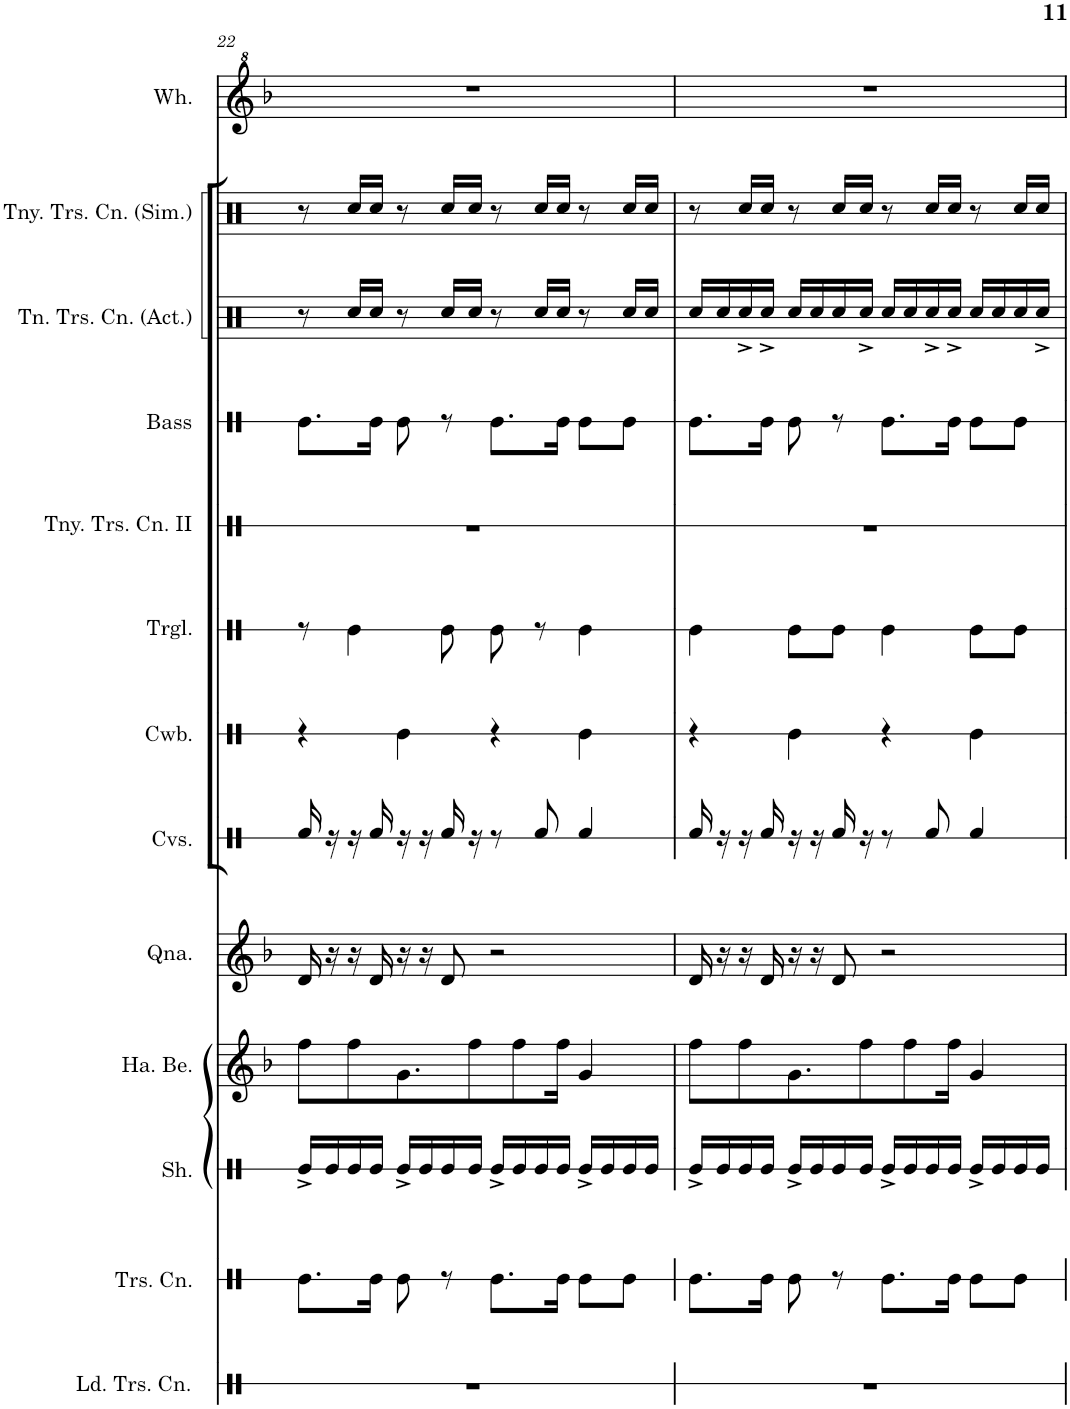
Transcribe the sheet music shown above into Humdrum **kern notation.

**kern	**kern	**kern	**kern	**kern	**kern	**kern	**kern	**kern	**kern	**kern	**kern	**kern
*part13	*part12	*part11	*part10	*part9	*part8	*part7	*part6	*part5	*part4	*part3	*part2	*part1
*staff13	*staff12	*staff11	*staff10	*staff9	*staff8	*staff7	*staff6	*staff5	*staff4	*staff3	*staff2	*staff1
*I"Lidded Trash Can	*I"Trash Can	*I"Shaker	*I"Hand Bells	*I"Quinoa	*I"Claves	*I"Cowbell	*I"Triangle	*I"Tiny Trash Can II	*I"Bass Drum	*I"Tiny Trash Can (Actual)	*I"Tiny Trash Can (Simplified)	*I"Whistle
*I'Ld. Trs. Cn.	*I'Trs. Cn.	*I'Sh.	*I'Ha. Be.	*I'Qna.	*I'Cvs.	*I'Cwb.	*I'Trgl.	*I'Tny. Trs. Cn. II	*I'Bass	*I'Tn. Trs. Cn. (Act.)	*I'Tny. Trs. Cn. (Sim.)	*I'Wh.
!!LO:PB:g=z
*clefX	*clefX	*clefX	*clefG2	*clefG2	*clefX	*clefX	*clefX	*clefX	*clefX	*clefX	*clefX	*clefG^2
*k[]	*k[]	*k[]	*k[b-]	*k[b-]	*k[]	*k[]	*k[]	*k[]	*k[]	*k[]	*k[]	*k[b-]
*M4/4	*M4/4	*M4/4	*M4/4	*M4/4	*M4/4	*M4/4	*M4/4	*M4/4	*M4/4	*M4/4	*M4/4	*M4/4
=22	=22	=22	=22	=22	=22	=22	=22	=22	=22	=22	=22	=22
1r	8.Re\L	16Re^/LL	8ff\L	16d/	16Rf/	4r	8r	1r	8.Re\L	8r	8r	1r
.	.	16Re/	.	16r	16r	.	.	.	.	.	.	.
.	.	16Re/	8ff\	16r	16r	.	4Re\	.	.	16Rcc/LL	16Rcc/LL	.
.	16Re\Jk	16Re/JJ	.	16d/	16Rf/	.	.	.	16Re\Jk	16Rcc/JJ	16Rcc/JJ	.
.	8Re\	16Re^/LL	8.g\	16r	16r	4Re\	.	.	8Re\	8r	8r	.
.	.	16Re/	.	16r	16r	.	.	.	.	.	.	.
.	8r	16Re/	.	8d/	16Rf/	.	8Re\	.	8r	16Rcc/LL	16Rcc/LL	.
.	.	16Re/JJ	8ff\	.	16r	.	.	.	.	16Rcc/JJ	16Rcc/JJ	.
.	8.Re\L	16Re^/LL	.	2r	8r	4r	8Re\	.	8.Re\L	8r	8r	.
.	.	16Re/	8ff\	.	.	.	.	.	.	.	.	.
.	.	16Re/	.	.	8Rf/	.	8r	.	.	16Rcc/LL	16Rcc/LL	.
.	16Re\Jk	16Re/JJ	16ff\Jk	.	.	.	.	.	16Re\Jk	16Rcc/JJ	16Rcc/JJ	.
.	8Re\L	16Re^/LL	4g/	.	4Rf/	4Re\	4Re\	.	8Re\L	8r	8r	.
.	.	16Re/	.	.	.	.	.	.	.	.	.	.
.	8Re\J	16Re/	.	.	.	.	.	.	8Re\J	16Rcc/LL	16Rcc/LL	.
.	.	16Re/JJ	.	.	.	.	.	.	.	16Rcc/JJ	16Rcc/JJ	.
=23	=23	=23	=23	=23	=23	=23	=23	=23	=23	=23	=23	=23
1r	8.Re\L	16Re^/LL	8ff\L	16d/	16Rf/	4r	4Re\	1r	8.Re\L	16Rcc/LL	8r	1r
.	.	16Re/	.	16r	16r	.	.	.	.	16Rcc/	.	.
.	.	16Re/	8ff\	16r	16r	.	.	.	.	16Rcc^/	16Rcc/LL	.
.	16Re\Jk	16Re/JJ	.	16d/	16Rf/	.	.	.	16Re\Jk	16Rcc^/JJ	16Rcc/JJ	.
.	8Re\	16Re^/LL	8.g\	16r	16r	4Re\	8Re\L	.	8Re\	16Rcc/LL	8r	.
.	.	16Re/	.	16r	16r	.	.	.	.	16Rcc/	.	.
.	8r	16Re/	.	8d/	16Rf/	.	8Re\J	.	8r	16Rcc/	16Rcc/LL	.
.	.	16Re/JJ	8ff\	.	16r	.	.	.	.	16Rcc^/JJ	16Rcc/JJ	.
.	8.Re\L	16Re^/LL	.	2r	8r	4r	4Re\	.	8.Re\L	16Rcc/LL	8r	.
.	.	16Re/	8ff\	.	.	.	.	.	.	16Rcc/	.	.
.	.	16Re/	.	.	8Rf/	.	.	.	.	16Rcc^/	16Rcc/LL	.
.	16Re\Jk	16Re/JJ	16ff\Jk	.	.	.	.	.	16Re\Jk	16Rcc^/JJ	16Rcc/JJ	.
.	8Re\L	16Re^/LL	4g/	.	4Rf/	4Re\	8Re\L	.	8Re\L	16Rcc/LL	8r	.
.	.	16Re/	.	.	.	.	.	.	.	16Rcc/	.	.
.	8Re\J	16Re/	.	.	.	.	8Re\J	.	8Re\J	16Rcc/	16Rcc/LL	.
.	.	16Re/JJ	.	.	.	.	.	.	.	16Rcc^/JJ	16Rcc/JJ	.
=	=	=	=	=	=	=	=	=	=	=	=	=
*-	*-	*-	*-	*-	*-	*-	*-	*-	*-	*-	*-	*-
